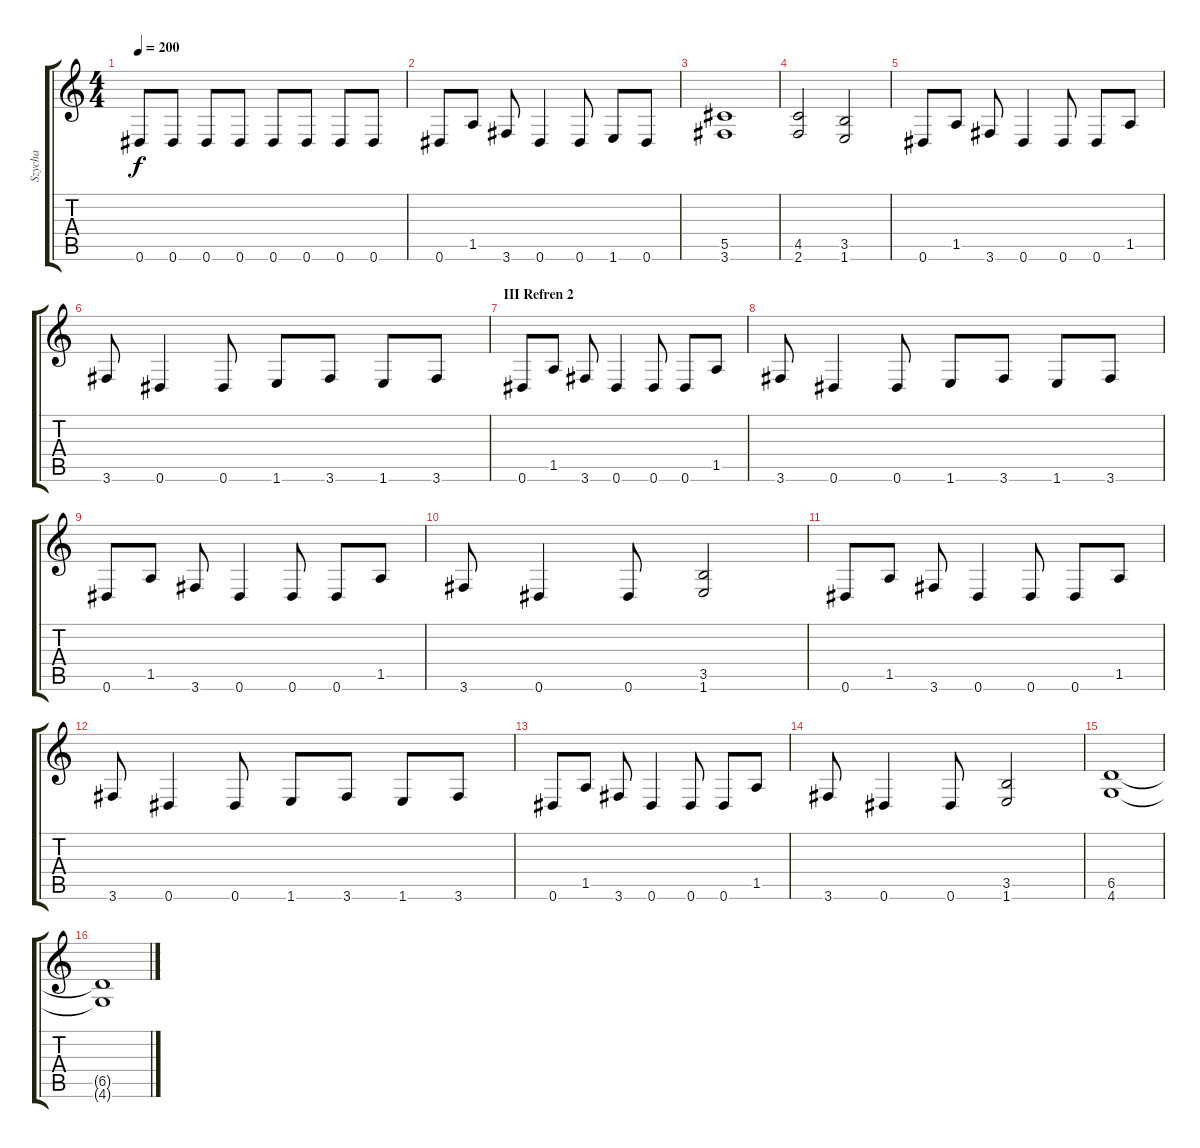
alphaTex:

\track ("Szycha" "Szycha") {instrument overdrivenguitar}
\staff {score tabs}
\tuning (Eb4 Bb3 Gb3 Db3 Ab2 Eb2) {hide}
\ts (4 4)
\tempo 200
\clef g2
\ks c
0.6.8{dy f} 0.6.8 0.6.8 0.6.8 0.6.8 0.6.8 0.6.8 0.6.8 |
0.6.8 1.5.8 3.6.8 0.6.4 0.6.8 1.6.8 0.6.8 |
(5.5 3.6).1 |
(4.5 2.6).2 (3.5 1.6).2 |
0.6.8 1.5.8 3.6.8 0.6.4 0.6.8 0.6.8 1.5.8 |
3.6.8 0.6.4 0.6.8 1.6.8 3.6.8 1.6.8 3.6.8 |
\section ("" "III Refren 2")
0.6.8 1.5.8 3.6.8 0.6.4 0.6.8 0.6.8 1.5.8 |
3.6.8 0.6.4 0.6.8 1.6.8 3.6.8 1.6.8 3.6.8 |
0.6.8 1.5.8 3.6.8 0.6.4 0.6.8 0.6.8 1.5.8 |
3.6.8 0.6.4 0.6.8 (3.5 1.6).2 |
0.6.8 1.5.8 3.6.8 0.6.4 0.6.8 0.6.8 1.5.8 |
3.6.8 0.6.4 0.6.8 1.6.8 3.6.8 1.6.8 3.6.8 |
0.6.8 1.5.8 3.6.8 0.6.4 0.6.8 0.6.8 1.5.8 |
3.6.8 0.6.4 0.6.8 (3.5 1.6).2 |
(6.5 4.6).1 |
(6.5{t} 4.6{t}).1
